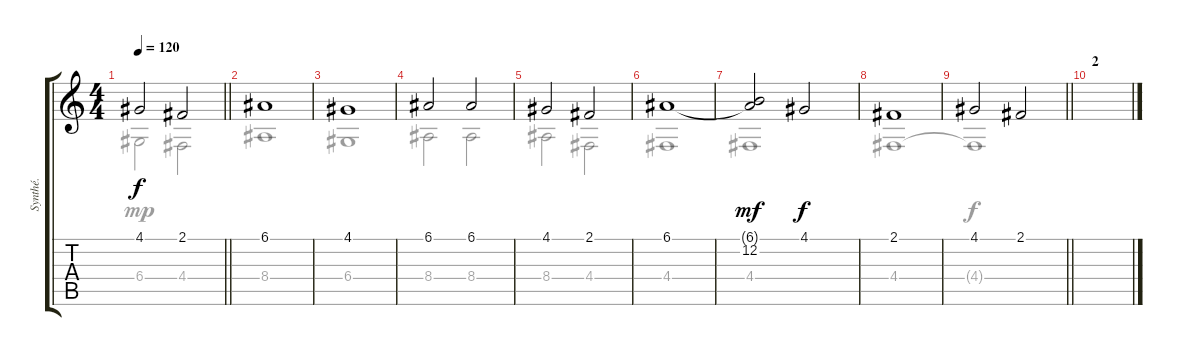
\track ("Synthé." "Synthé.") {instrument pad2warm}
\staff {score tabs}
\tuning (E4 B3 G3 D3 A2 E2) {hide}
\voice
\ts (4 4)
\tempo 120
\clef g2
\barLineRight lightlight
\ks c
4.1.2{dy f} 2.1.2 |
6.1.1 |
4.1.1 |
6.1.2 6.1.2 |
4.1.2 2.1.2 |
6.1.1 |
(6.1{t} 12.2).2{dy mf} 4.1.2{dy f} |
2.1.1 |
\barLineRight lightlight
4.1.2 2.1.2 |
\section ("" "2")
|
|
|
|
|
|
\voice
\clef g2
\ottava regular
\simile none
\barLineRight lightlight
\ks c
6.4.2{dy mp} 4.4.2 |
8.4.1 |
6.4.1 |
8.4.2 8.4.2 |
8.4.2 4.4.2 |
4.4.1 |
4.4.1 |
4.4.1 |
\barLineRight lightlight
4.4{t}.1{dy f} |
|
|
|
|
|
|
